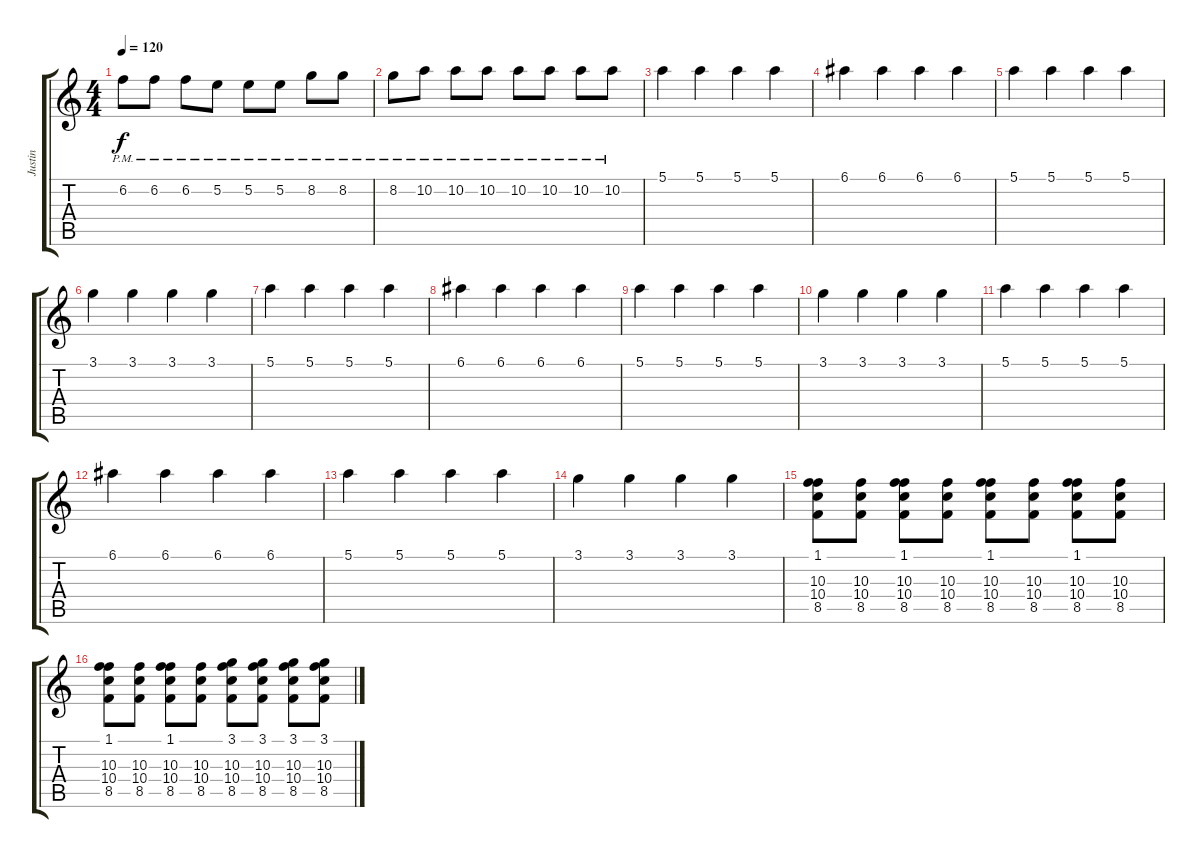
\track ("Justin" "Justin") {instrument distortionguitar}
\staff {score tabs}
\tuning (E4 B3 G3 D3 A2 E2) {hide}
\ts (4 4)
\tempo 120
\clef g2
\ks c
6.2{pm}.8{dy f} 6.2{pm}.8 6.2{pm}.8 5.2{pm}.8 5.2{pm}.8 5.2{pm}.8 8.2{pm}.8 8.2{pm}.8 |
8.2{pm}.8 10.2{pm}.8 10.2{pm}.8 10.2{pm}.8 10.2{pm}.8 10.2{pm}.8 10.2{pm}.8 10.2{pm}.8 |
5.1.4 5.1.4 5.1.4 5.1.4 |
6.1.4 6.1.4 6.1.4 6.1.4 |
5.1.4 5.1.4 5.1.4 5.1.4 |
3.1.4 3.1.4 3.1.4 3.1.4 |
5.1.4 5.1.4 5.1.4 5.1.4 |
6.1.4 6.1.4 6.1.4 6.1.4 |
5.1.4 5.1.4 5.1.4 5.1.4 |
3.1.4 3.1.4 3.1.4 3.1.4 |
5.1.4 5.1.4 5.1.4 5.1.4 |
6.1.4 6.1.4 6.1.4 6.1.4 |
5.1.4 5.1.4 5.1.4 5.1.4 |
3.1.4 3.1.4 3.1.4 3.1.4 |
(1.1 10.3 10.4 8.5).8 (10.3 10.4 8.5).8 (1.1 10.3 10.4 8.5).8 (10.3 10.4 8.5).8 (1.1 10.3 10.4 8.5).8 (10.3 10.4 8.5).8 (1.1 10.3 10.4 8.5).8 (10.3 10.4 8.5).8 |
(1.1 10.3 10.4 8.5).8 (10.3 10.4 8.5).8 (1.1 10.3 10.4 8.5).8 (10.3 10.4 8.5).8 (3.1 10.3 10.4 8.5).8 (3.1 10.3 10.4 8.5).8 (3.1 10.3 10.4 8.5).8 (3.1 10.3 10.4 8.5).8
